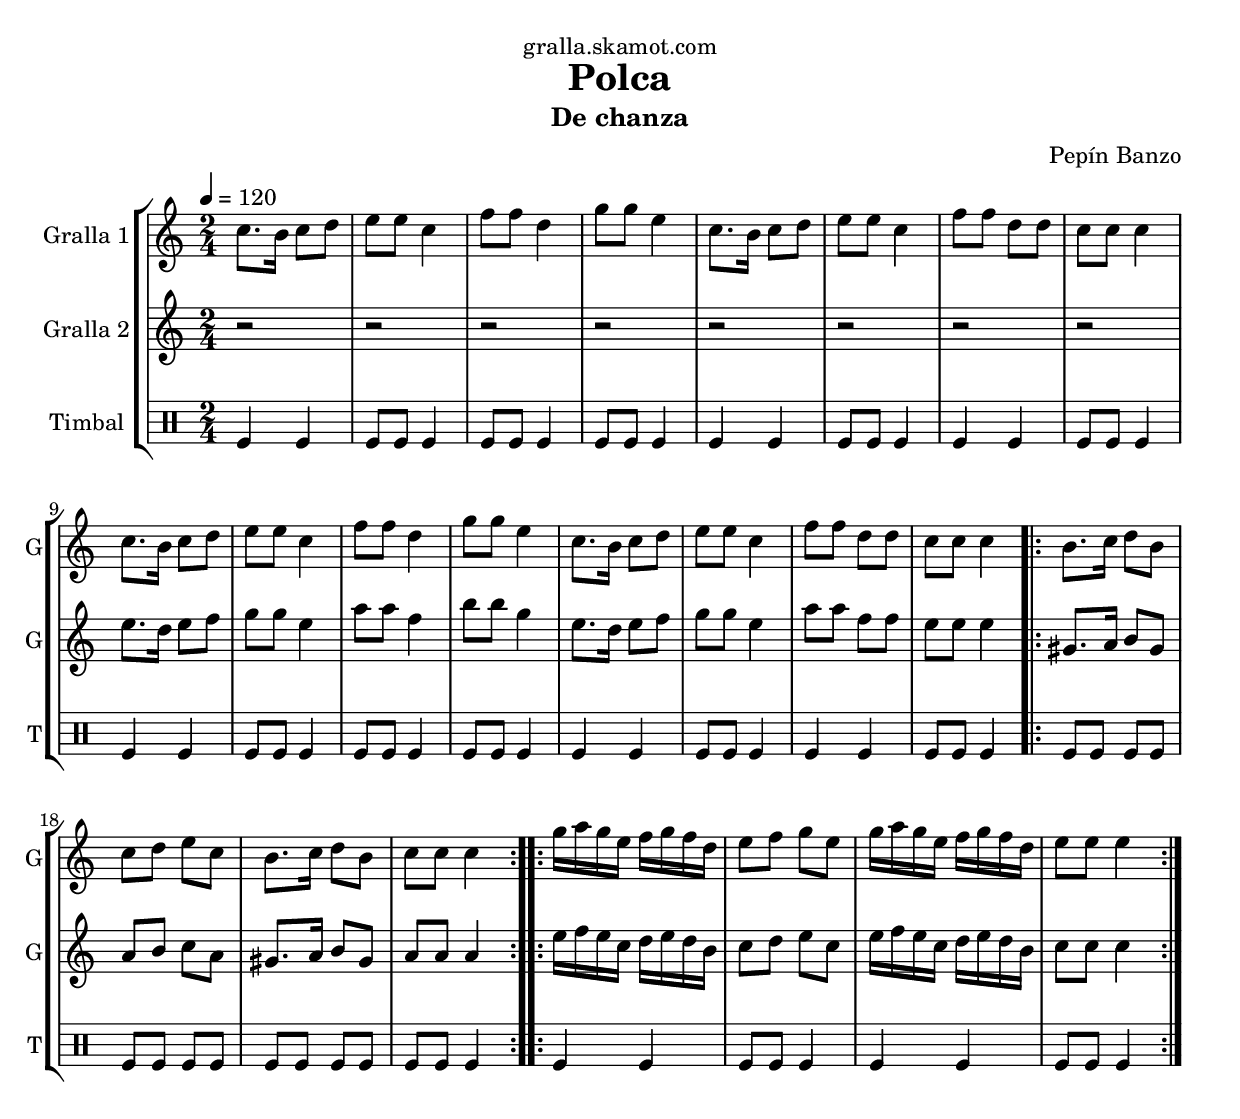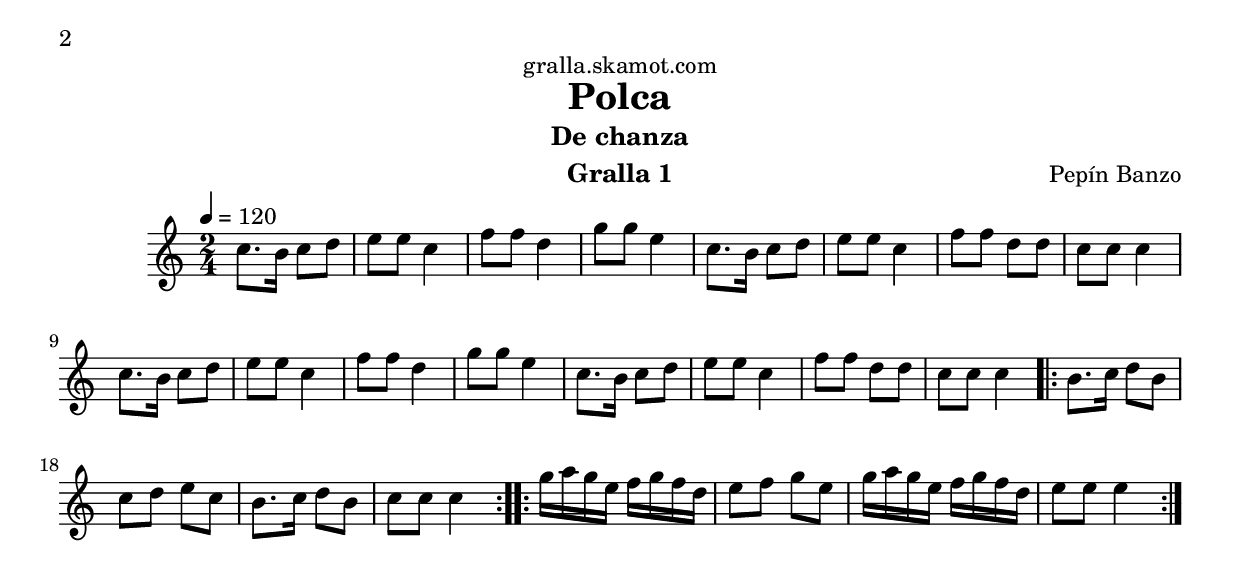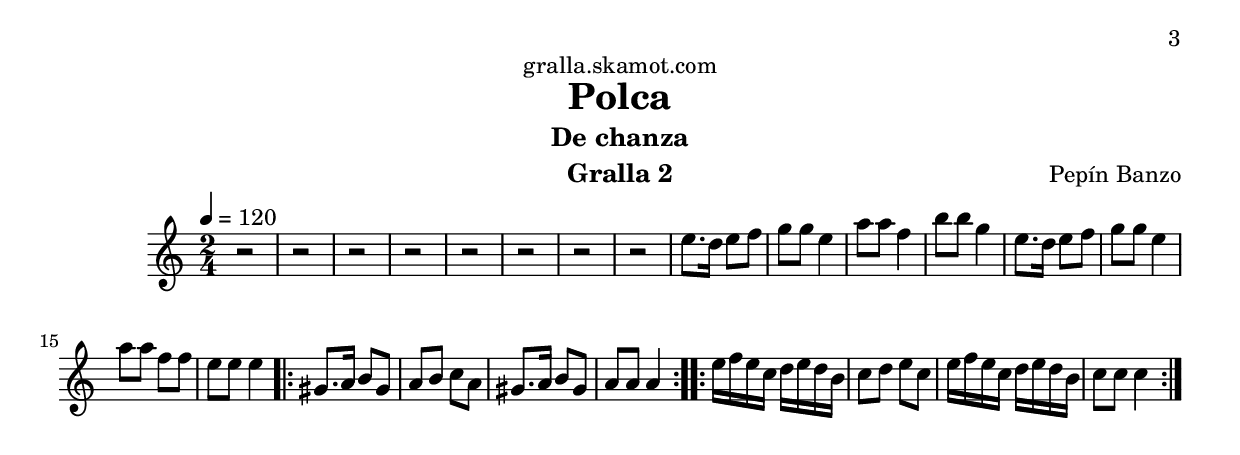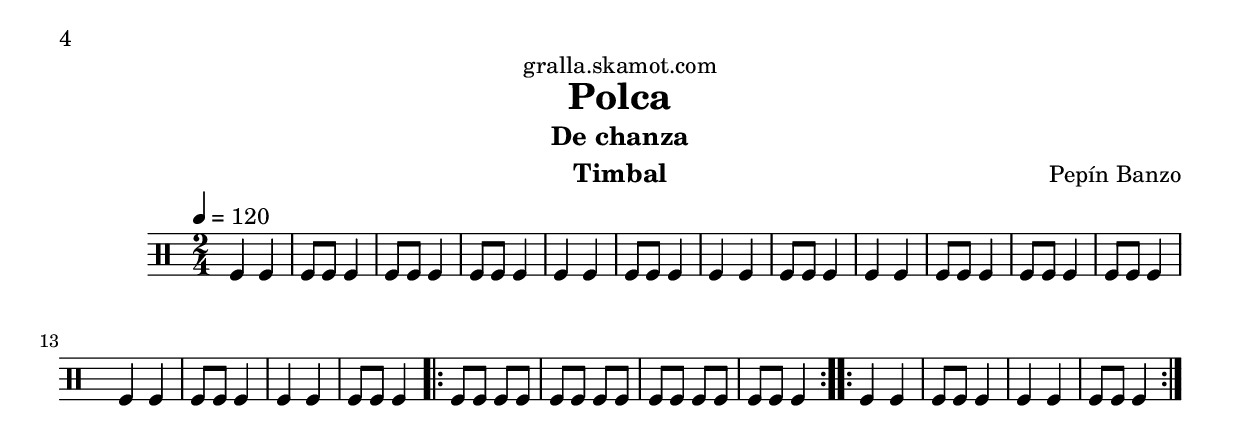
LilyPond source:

\version "2.16.2"

\header {
  dedication="gralla.skamot.com"
  title="Polca"
  subtitle="De chanza"
  subsubtitle=""
  poet=""
  meter=""
  piece=""
  composer="Pepín Banzo"
  arranger=""
  opus=""
  instrument=""
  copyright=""
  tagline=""
}

liniaroAa =
\relative c''
{
  \tempo 4=120
  \clef treble
  \key c \major
  \time 2/4
  c8. b16 c8 d  |
  e8 e c4  |
  f8 f d4  |
  g8 g e4  |
  %05
  c8. b16 c8 d  |
  e8 e c4  |
  f8 f d d  |
  c8 c c4  |
  c8. b16 c8 d  |
  %10
  e8 e c4  |
  f8 f d4  |
  g8 g e4  |
  c8. b16 c8 d  |
  e8 e c4  |
  %15
  f8 f d d  |
  c8 c c4  |
  \repeat volta 2 { b8. c16 d8 b  |
  c8 d e c  |
  b8. c16 d8 b  |
  %20
  c8 c c4  | }
  \repeat volta 2 { g'16 a g e f g f d  |
  e8 f g e  |
  g16 a g e f g f d  |
  e8 e e4  | }
}

liniaroAb =
\relative e''
{
  \tempo 4=120
  \clef treble
  \key c \major
  \time 2/4
  r2  |
  r2  |
  r2  |
  r2  |
  %05
  r2  |
  r2  |
  r2  |
  r2  |
  e8. d16 e8 f  |
  %10
  g8 g e4  |
  a8 a f4  |
  b8 b g4  |
  e8. d16 e8 f  |
  g8 g e4  |
  %15
  a8 a f f  |
  e8 e e4  |
  \repeat volta 2 { gis,8. a16 b8 gis  |
  a8 b c a  |
  gis8. a16 b8 gis  |
  %20
  a8 a a4  | }
  \repeat volta 2 { e'16 f e c d e d b  |
  c8 d e c  |
  e16 f e c d e d b  |
  c8 c c4  | }
}

liniaroAc =
\drummode
{
  \tempo 4=120
  \time 2/4
  tomfl4 tomfl  |
  tomfl8 tomfl tomfl4  |
  tomfl8 tomfl tomfl4  |
  tomfl8 tomfl tomfl4  |
  %05
  tomfl4 tomfl  |
  tomfl8 tomfl tomfl4  |
  tomfl4 tomfl  |
  tomfl8 tomfl tomfl4  |
  tomfl4 tomfl  |
  %10
  tomfl8 tomfl tomfl4  |
  tomfl8 tomfl tomfl4  |
  tomfl8 tomfl tomfl4  |
  tomfl4 tomfl  |
  tomfl8 tomfl tomfl4  |
  %15
  tomfl4 tomfl  |
  tomfl8 tomfl tomfl4  |
  \repeat volta 2 { tomfl8 tomfl tomfl tomfl  |
  tomfl8 tomfl tomfl tomfl  |
  tomfl8 tomfl tomfl tomfl  |
  %20
  tomfl8 tomfl tomfl4  | }
  \repeat volta 2 { tomfl4 tomfl  |
  tomfl8 tomfl tomfl4  |
  tomfl4 tomfl  |
  tomfl8 tomfl tomfl4  | }
}

\bookpart {
  \score {
    \new StaffGroup {
      \override Score.RehearsalMark #'self-alignment-X = #LEFT
      <<
        \new Staff \with {instrumentName = #"Gralla 1" shortInstrumentName = #"G"} \liniaroAa
        \new Staff \with {instrumentName = #"Gralla 2" shortInstrumentName = #"G"} \liniaroAb
        \new DrumStaff \with {instrumentName = #"Timbal" shortInstrumentName = #"T"} \liniaroAc
      >>
    }
    \layout {}
  }
  \score { \unfoldRepeats
    \new StaffGroup {
      \override Score.RehearsalMark #'self-alignment-X = #LEFT
      <<
        \new Staff \with {instrumentName = #"Gralla 1" shortInstrumentName = #"G"} \liniaroAa
        \new Staff \with {instrumentName = #"Gralla 2" shortInstrumentName = #"G"} \liniaroAb
        \new DrumStaff \with {instrumentName = #"Timbal" shortInstrumentName = #"T"} \liniaroAc
      >>
    }
    \midi {
      \set Staff.midiInstrument = "oboe"
      \set DrumStaff.midiInstrument = "drums"
    }
  }
}

\bookpart {
  \header {instrument="Gralla 1"}
  \score {
    \new StaffGroup {
      \override Score.RehearsalMark #'self-alignment-X = #LEFT
      <<
        \new Staff \liniaroAa
      >>
    }
    \layout {}
  }
  \score { \unfoldRepeats
    \new StaffGroup {
      \override Score.RehearsalMark #'self-alignment-X = #LEFT
      <<
        \new Staff \liniaroAa
      >>
    }
    \midi {
      \set Staff.midiInstrument = "oboe"
      \set DrumStaff.midiInstrument = "drums"
    }
  }
}

\bookpart {
  \header {instrument="Gralla 2"}
  \score {
    \new StaffGroup {
      \override Score.RehearsalMark #'self-alignment-X = #LEFT
      <<
        \new Staff \liniaroAb
      >>
    }
    \layout {}
  }
  \score { \unfoldRepeats
    \new StaffGroup {
      \override Score.RehearsalMark #'self-alignment-X = #LEFT
      <<
        \new Staff \liniaroAb
      >>
    }
    \midi {
      \set Staff.midiInstrument = "oboe"
      \set DrumStaff.midiInstrument = "drums"
    }
  }
}

\bookpart {
  \header {instrument="Timbal"}
  \score {
    \new StaffGroup {
      \override Score.RehearsalMark #'self-alignment-X = #LEFT
      <<
        \new DrumStaff \liniaroAc
      >>
    }
    \layout {}
  }
  \score { \unfoldRepeats
    \new StaffGroup {
      \override Score.RehearsalMark #'self-alignment-X = #LEFT
      <<
        \new DrumStaff \liniaroAc
      >>
    }
    \midi {
      \set Staff.midiInstrument = "oboe"
      \set DrumStaff.midiInstrument = "drums"
    }
  }
}

